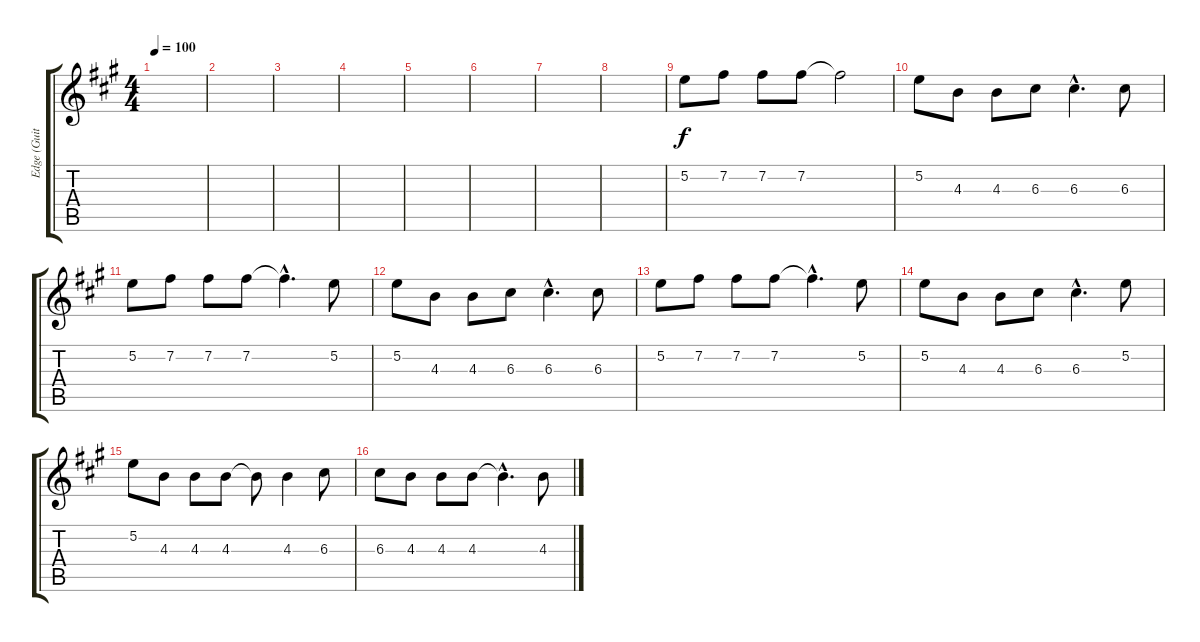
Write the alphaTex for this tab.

\track ("Edge (Guitar 4)" "Edge (Guit") {instrument electricguitarjazz}
\staff {score tabs}
\tuning (E4 B3 G3 D3 A2 E2) {hide}
\ts (4 4)
\tempo 100
\clef g2
\ks f#minor
|
|
|
|
|
|
|
|
5.2.8 7.2.8 7.2.8 7.2.8 7.2{t}.2 |
5.2.8 4.3.8 4.3.8 6.3.8 6.3{hac}.4{d} 6.3.8 |
5.2.8 7.2.8 7.2.8 7.2.8 7.2{hac t}.4{d} 5.2.8 |
5.2.8 4.3.8 4.3.8 6.3.8 6.3{hac}.4{d} 6.3.8 |
5.2.8 7.2.8 7.2.8 7.2.8 7.2{hac t}.4{d} 5.2.8 |
5.2.8 4.3.8 4.3.8 6.3.8 6.3{hac}.4{d} 5.2.8 |
5.2.8 4.3.8 4.3.8 4.3.8 4.3{t}.8 4.3.4 6.3.8 |
6.3.8 4.3.8 4.3.8 4.3.8 4.3{hac t}.4{d} 4.3.8
